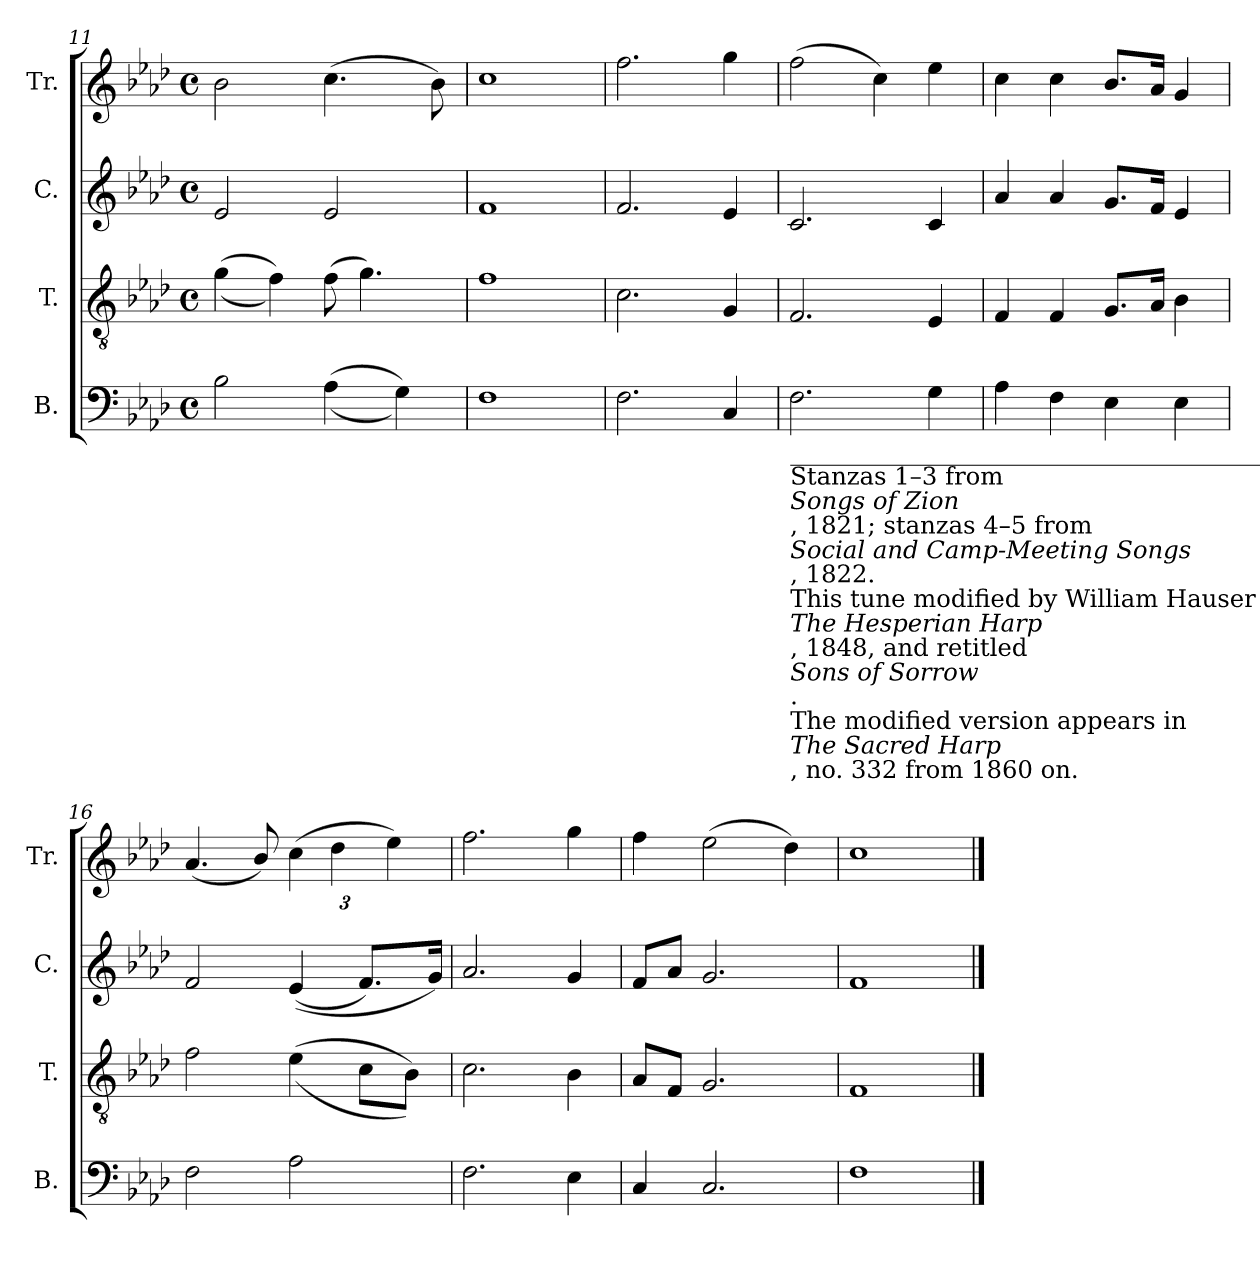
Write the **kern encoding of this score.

**kern	**kern	**kern	**kern
*part4	*part3	*part2	*part1
*staff4	*staff3	*staff2	*staff1
*I"B.	*I"T.	*I"C.	*I"Tr.
*I'B.	*I'T.	*I'C.	*I'Tr.
*clefF4	*clefGv2	*clefG2	*clefG2
*k[b-e-a-d-]	*k[b-e-a-d-]	*k[b-e-a-d-]	*k[b-e-a-d-]
*M4/4	*M4/4	*M4/4	*M4/4
*met(c)	*met(c)	*met(c)	*met(c)
=11	=11	=11	=11
2B-\	((4g\	2e-/	2b-\
.	4f\))	.	.
((4A-\	(8f\	2e-/	(4.cc\
.	4.g\)	.	.
4G\))	.	.	.
.	.	.	8b-\)
=12	=12	=12	=12
1F	1f	1f	1cc
=13	=13	=13	=13
2.F\	2.c\	2.f/	2.ff\
4C/	4G/	4e-/	4gg\
=14	=14	=14	=14
!LO:TX:b:t=______________________________________________________________________________	!	!	!
!LO:TX:b:t=Stanzas 1–3 from	!	!	!
!LO:TX:b:i:t=Songs of Zion	!	!	!
!LO:TX:b:t=, 1821; stanzas 4–5 from	!	!	!
!LO:TX:b:i:t=Social and Camp-Meeting Songs	!	!	!
!LO:TX:b:t=, 1822.	!	!	!
!LO:TX:b:t=This tune modified by William Hauser in	!	!	!
!LO:TX:b:i:t=The Hesperian Harp	!	!	!
!LO:TX:b:t=, 1848, and retitled	!	!	!
!LO:TX:b:i:t=Sons of Sorrow	!	!	!
!LO:TX:b:t=.	!	!	!
!LO:TX:b:t=The modified version appears in	!	!	!
!LO:TX:b:i:t=The Sacred Harp	!	!	!
!LO:TX:b:t=, no. 332 from 1860 on.	!	!	!
2.F\	2.F/	2.c/	(2ff\
.	.	.	4cc\)
4G\	4E-/	4c/	4ee-\
=15	=15	=15	=15
4A-\	4F/	4a-/	4cc\
4F\	4F/	4a-/	4cc\
4E-\	8.G/L	8.g/L	8.b-/L
.	16A-/Jk	16f/Jk	16a-/Jk
4E-\	4B-\	4e-/	4g/
=16	=16	=16	=16
2F\	2f\	2f/	(4.a-/
.	.	.	8b-/)
*	*	*	*Xbrackettup
2A-\	((4e-\	((4e-/	(6cc\
.	.	.	6dd-\
.	8c\L	8.f/L)	.
.	.	.	6ee-\)
.	8B-\J))	.	.
.	.	16g/Jk)	.
=17	=17	=17	=17
2.F\	2.c\	2.a-/	2.ff\
4E-\	4B-\	4g/	4gg\
=18	=18	=18	=18
4C/	8A-/L	8f/L	4ff\
.	8F/J	8a-/J	.
2.C/	2.G/	2.g/	(2ee-\
.	.	.	4dd-\)
=19	=19	=19	=19
1F	1F	1f	1cc
==	==	==	==
*-	*-	*-	*-
